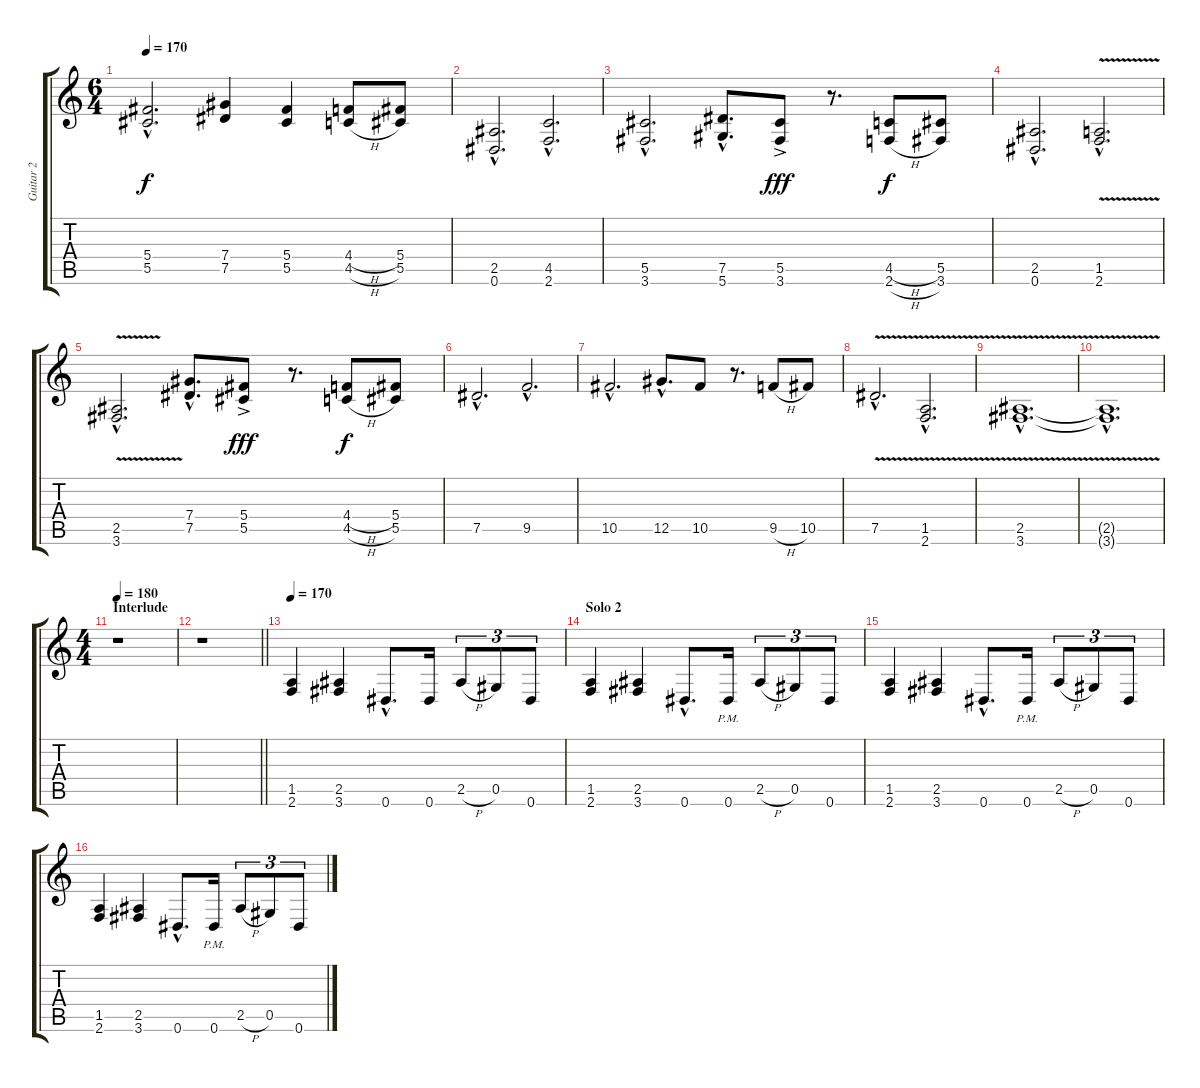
\track ("Guitar 2" "Guitar 2") {instrument distortionguitar}
\staff {score tabs}
\tuning (Eb4 Bb3 Gb3 Db3 Ab2 Eb2) {hide}
\ts (6 4)
\tempo 170
\clef g2
\ks c
(5.4{hac} 5.5{hac}).2{d dy f} (7.4 7.5).4 (5.4 5.5).4 (4.4{h} 4.5{h}).8 (5.4 5.5).8 |
(2.5{hac} 0.6{hac}).2{d} (4.5{hac} 2.6{hac}).2{d} |
(5.5{hac} 3.6{hac}).2{d} (7.5{hac} 5.6{hac}).8{d} (5.5{ac} 3.6{ac}).8{dy fff} r.8{d} (4.5{h} 2.6{h}).8{dy f} (5.5 3.6).8 |
(2.5{hac} 0.6{hac}).2{d} (1.5{v hac} 2.6{hac}).2{d} |
(2.5{v hac} 3.6{hac}).2{d} (7.4{hac} 7.5{hac}).8{d} (5.4{ac} 5.5{ac}).8{dy fff} r.8{d} (4.4{h} 4.5{h}).8{dy f} (5.4 5.5).8 |
7.5{hac}.2{d} 9.5{hac}.2{d} |
10.5{hac}.2{d} 12.5{hac}.8{d} 10.5.8 r.8{d} 9.5{h}.8 10.5.8 |
7.5{v hac}.2{d} (1.5{v hac} 2.6{hac}).2{d} |
(2.5{v hac} 3.6{hac}).1{d} |
(2.5{hac t} 3.6{hac t}).1{d} |
\ts (4 4)
\section ("" "Interlude")
\tempo 180
r.1 |
\barLineRight lightlight
r.1 |
\tempo 170
(1.5 2.6).4{instrument distortionguitar} (2.5 3.6).4 0.6{hac}.8{d} 0.6.16 2.5{h}.8{tu (3 2)} 0.5.8{tu (3 2)} 0.6.8{tu (3 2)} |
\section ("" "Solo 2")
(1.5 2.6).4 (2.5 3.6).4 0.6{hac}.8{d} 0.6{pm}.16 2.5{h}.8{tu (3 2)} 0.5.8{tu (3 2)} 0.6.8{tu (3 2)} |
(1.5 2.6).4 (2.5 3.6).4 0.6{hac}.8{d} 0.6{pm}.16 2.5{h}.8{tu (3 2)} 0.5.8{tu (3 2)} 0.6.8{tu (3 2)} |
(1.5 2.6).4 (2.5 3.6).4 0.6{hac}.8{d} 0.6{pm}.16 2.5{h}.8{tu (3 2)} 0.5.8{tu (3 2)} 0.6.8{tu (3 2)}
